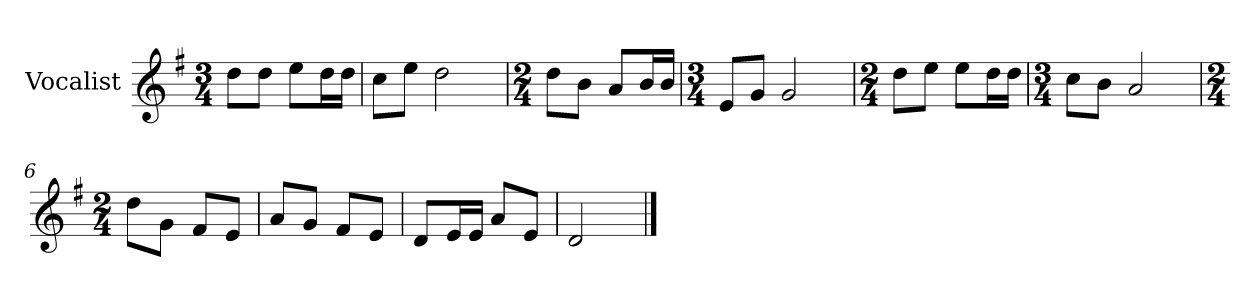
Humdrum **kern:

**kern
*part1
*staff1
*I"Vocalist
*k[f#]
*G:
*M3/4
=
8ddL
8ddJ
8eeL
16ddL
16ddJJ
=1
8ccL
8eeJ
2dd
=2
*M2/4
8ddL
8bJ
8aL
16bL
16bJJ
=3
*M3/4
8eL
8gJ
2g
=4
*M2/4
8ddL
8eeJ
8eeL
16ddL
16ddJJ
=5
*M3/4
8ccL
8bJ
2a
=6
*M2/4
8ddL
8gJ
8f#L
8eJ
=7
8aL
8gJ
8f#L
8eJ
=8
8dL
16eL
16eJJ
8aL
8eJ
=9
2d
==
*-
